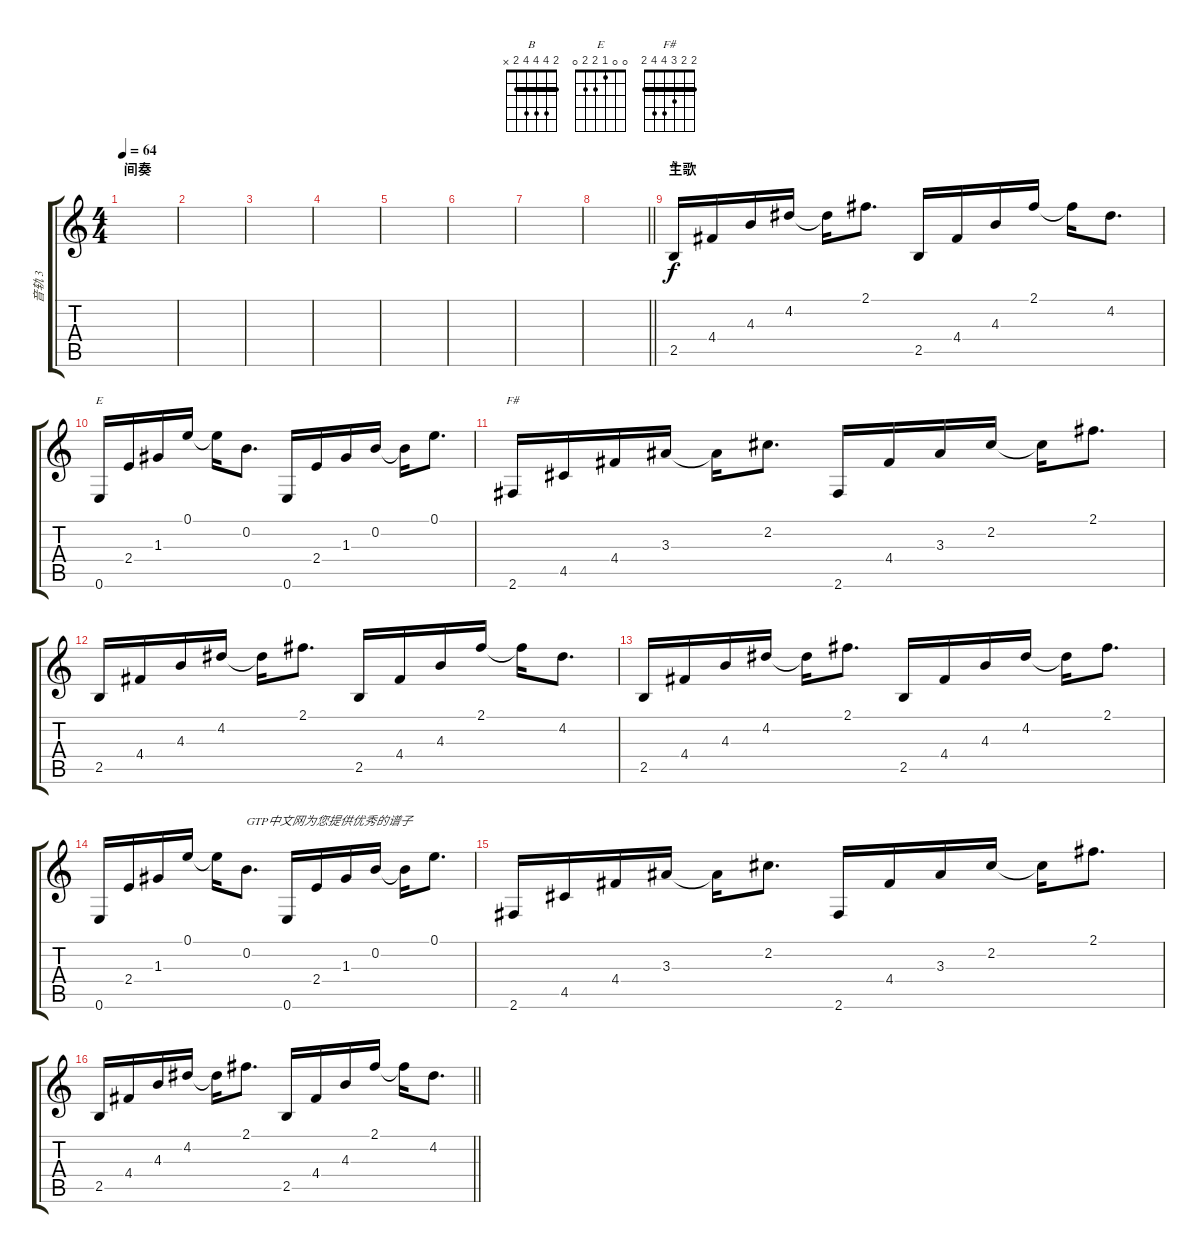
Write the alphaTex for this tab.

\track ("音轨 3" "音轨 3") {instrument acousticguitarsteel}
\staff {score tabs}
\tuning (E4 B3 G3 D3 A2 E2) {hide}
\chord ("B" 2 4 4 4 2 x) {barre 2}
\chord ("E" 0 0 1 2 2 0)
\chord ("F#" 2 2 3 4 4 2) {barre 2}
\ts (4 4)
\section ("" "间奏")
\tempo 64
\clef g2
\ks c
|
|
|
|
|
|
|
\barLineRight lightlight
|
\section ("" "主歌")
2.5.16{ch "B"} 4.4.16 4.3.16 4.2.16 4.2{t}.16 2.1.8{d} 2.5.16 4.4.16 4.3.16 2.1.16 2.1{t}.16 4.2.8{d} |
0.6.16{ch "E"} 2.4.16 1.3.16 0.1.16 0.1{t}.16 0.2.8{d} 0.6.16 2.4.16 1.3.16 0.2.16 0.2{t}.16 0.1.8{d} |
2.6.16{ch "F#"} 4.5.16 4.4.16 3.3.16 3.3{t}.16 2.2.8{d} 2.6.16 4.4.16 3.3.16 2.2.16 2.2{t}.16 2.1.8{d} |
2.5.16 4.4.16 4.3.16 4.2.16 4.2{t}.16 2.1.8{d} 2.5.16 4.4.16 4.3.16 2.1.16 2.1{t}.16 4.2.8{d} |
2.5.16{txt " "} 4.4.16 4.3.16 4.2.16 4.2{t}.16 2.1.8{d} 2.5.16 4.4.16 4.3.16 4.2.16 4.2{t}.16 2.1.8{d} |
0.6.16 2.4.16 1.3.16 0.1.16 0.1{t}.16 0.2.8{d txt "GTP中文网为您提供优秀的谱子"} 0.6.16 2.4.16 1.3.16 0.2.16 0.2{t}.16 0.1.8{d} |
2.6.16 4.5.16 4.4.16 3.3.16 3.3{t}.16 2.2.8{d} 2.6.16 4.4.16 3.3.16 2.2.16 2.2{t}.16 2.1.8{d} |
\barLineRight lightlight
2.5.16 4.4.16 4.3.16 4.2.16 4.2{t}.16 2.1.8{d} 2.5.16 4.4.16 4.3.16 2.1.16 2.1{t}.16 4.2.8{d}
